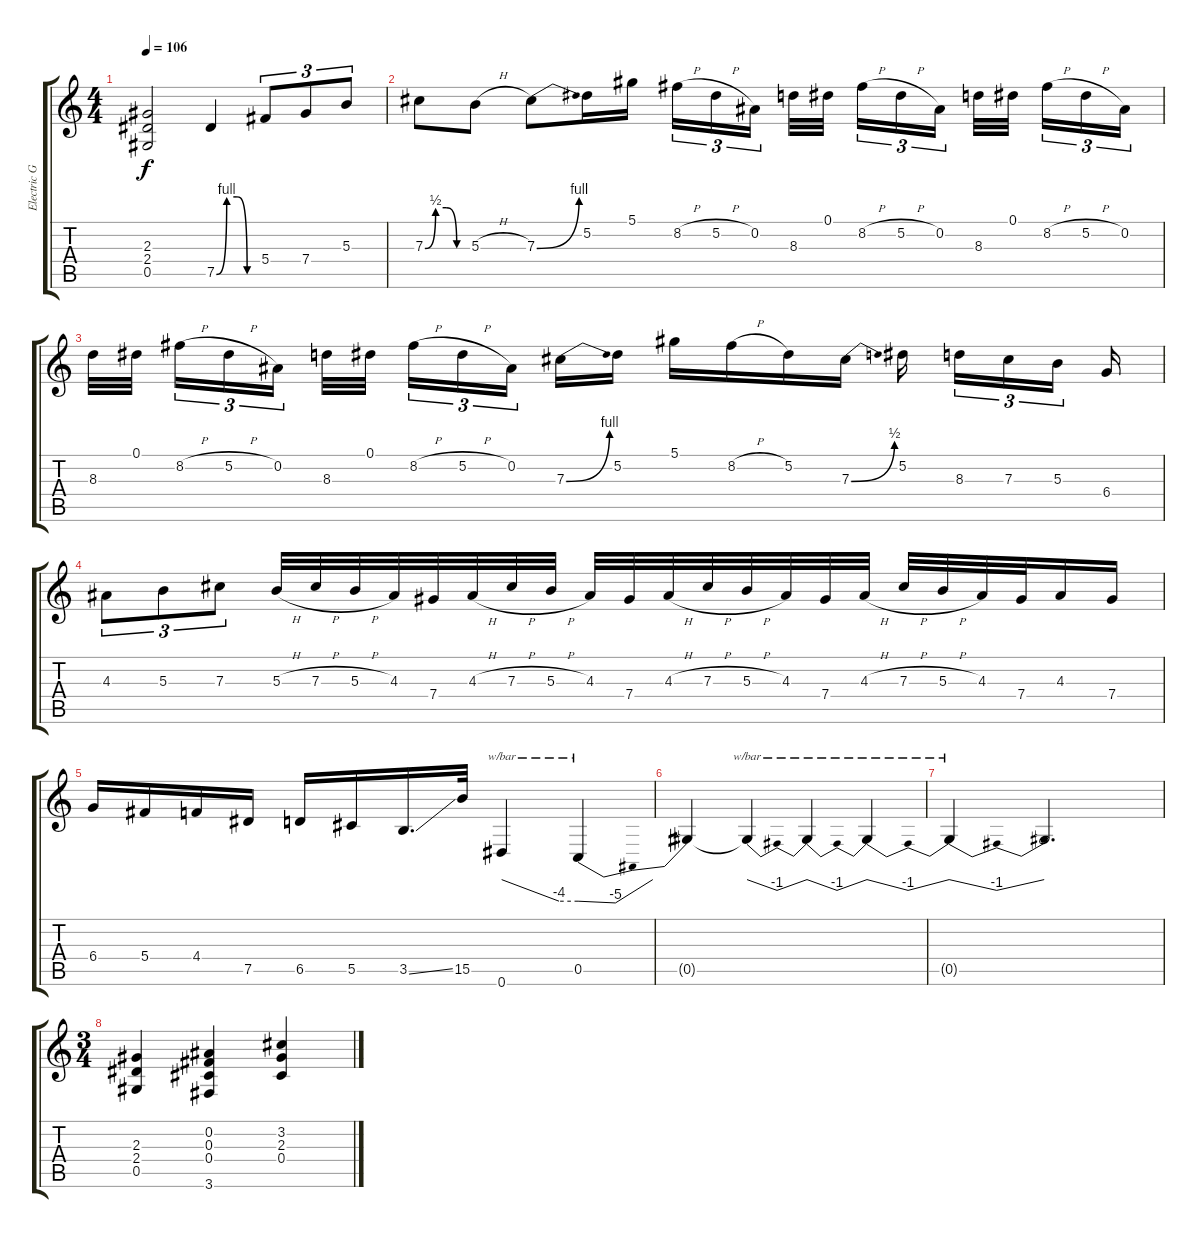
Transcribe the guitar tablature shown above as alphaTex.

\track ("Electric Guitar" "Electric G") {instrument distortionguitar}
\staff {score tabs}
\tuning (Eb4 Bb3 Gb3 Db3 Ab2 Eb2) {hide}
\ts (4 4)
\tempo 106
\clef g2
\ks c
(2.3 2.4 0.5).2{dy f instrument distortionguitar} 7.5{be (custom 0 0 15 4 30 4 45 0 60 0)}.4 5.4.8{tu (3 2)} 7.4.8{tu (3 2)} 5.3.8{tu (3 2)} |
7.3{be (custom 0 0 15 2 30 2 45 0 60 0)}.8 5.3{h}.8 7.3{be (bend 0 0 60 4)}.8 5.2.16 5.1.16 8.2{h}.16{tu (3 2)} 5.2{h}.16{tu (3 2)} 0.2.16{tu (3 2) beam splitsecondary} 8.3.32 0.1.32{beam splitsecondary} 8.2{h}.16{tu (3 2)} 5.2{h}.16{tu (3 2)} 0.2.16{tu (3 2) beam splitsecondary} 8.3.32 0.1.32{beam splitsecondary} 8.2{h}.16{tu (3 2)} 5.2{h}.16{tu (3 2)} 0.2.16{tu (3 2)} |
8.3.32 0.1.32{beam splitsecondary} 8.2{h}.16{tu (3 2)} 5.2{h}.16{tu (3 2)} 0.2.16{tu (3 2) beam splitsecondary} 8.3.32 0.1.32 8.2{h}.16{tu (3 2)} 5.2{h}.16{tu (3 2)} 0.2.16{tu (3 2) beam splitsecondary} 7.3{be (bend 0 0 60 4)}.16 5.2.16 5.1.16 8.2{h}.16 5.2.16 7.3{be (bend 0 0 60 2)}.16 5.2.16{beam splitsecondary} 8.3.16{tu (3 2)} 7.3.16{tu (3 2)} 5.3.16{tu (3 2) beam splitsecondary} 6.4.16 |
4.3.8{tu (3 2)} 5.3.8{tu (3 2)} 7.3.8{tu (3 2)} 5.3{h}.32 7.3{h}.32 5.3{h}.32 4.3.32 7.4.32 4.3{h}.32 7.3{h}.32 5.3{h}.32 4.3.32 7.4.32 4.3{h}.32 7.3{h}.32 5.3{h}.32 4.3.32 7.4.32 4.3{h}.32 7.3{h}.32 5.3{h}.32 4.3.32 7.4.32 4.3.16 7.4.16 |
6.4.16 5.4.16 4.4.16 7.5.16 6.5.16 5.5.16 3.5{ss}.16{d} 15.5.32 0.6.4{tbe (custom default 0 0 45 -16 60 -16)} 0.5.4{tbe (dip default 0 -16 30 -20 60 0)} |
0.5{t}.4 0.5{t}.4{tbe (dip default 0 0 30 -4 60 0)} 0.5{t}.4{tbe (dip default 0 0 30 -4 60 0)} 0.5{t}.4{tbe (dip default 0 0 30 -4 60 0)} |
0.5{t}.4{tbe (dip default 0 0 30 -4 60 0)} 0.5{t}.2{d} |
\ts (3 4)
(2.3 2.4 0.5).4 (0.2 0.3 0.4 3.6).4 (3.2 2.3 0.4).4
